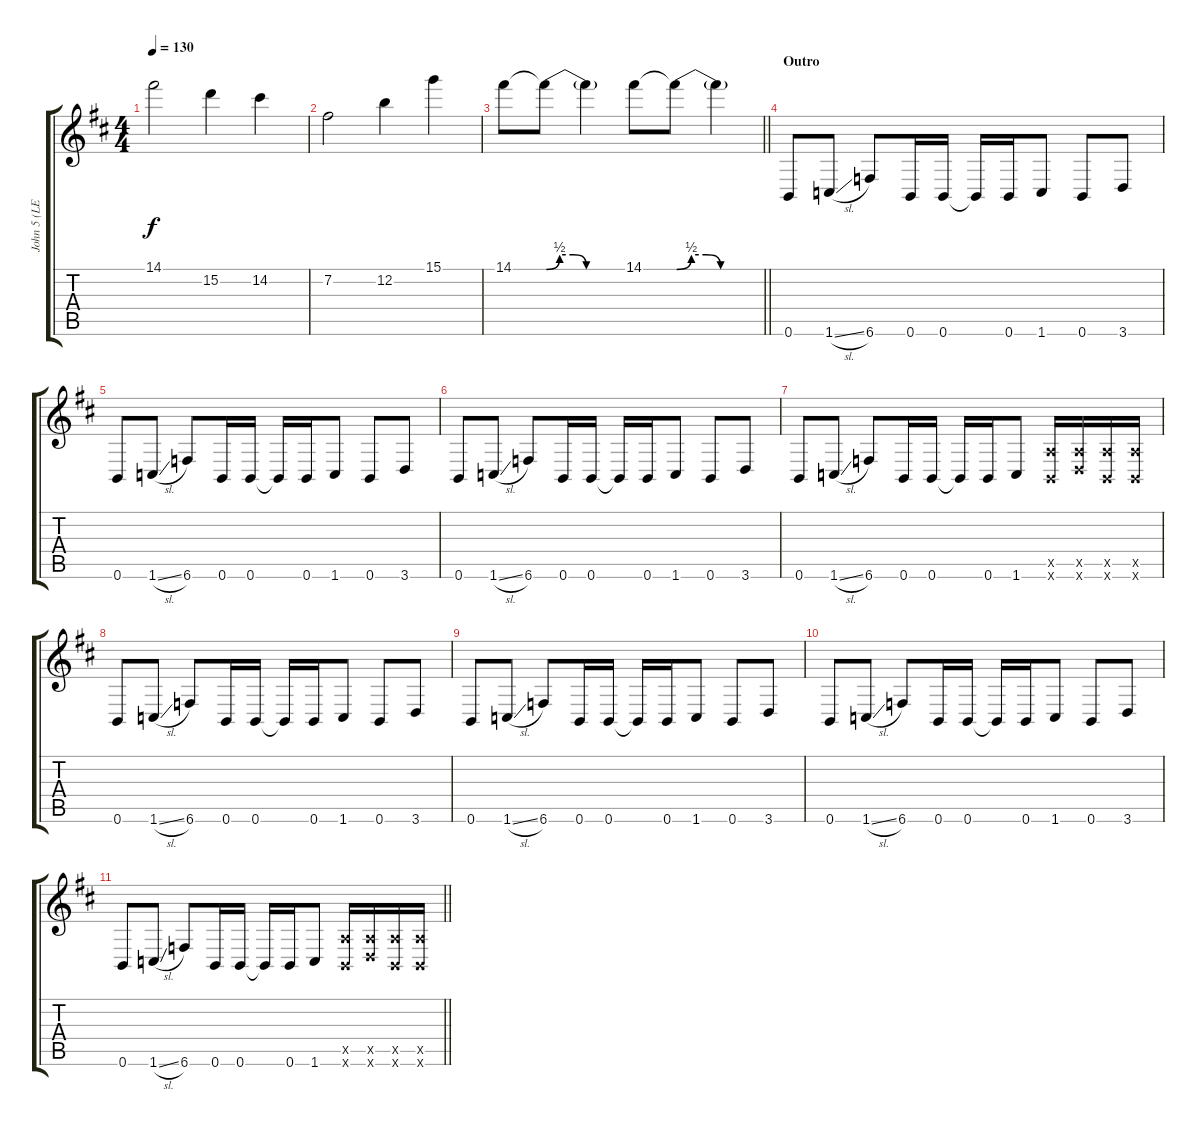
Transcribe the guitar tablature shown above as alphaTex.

\track ("John 5 (LEAD)" "John 5 (LE") {instrument overdrivenguitar}
\staff {score tabs}
\tuning (E4 B3 G3 D3 A2 B1) {hide}
\ts (4 4)
\tempo 130
\clef g2
\ks d
14.1.2{dy f} 15.2.4 14.2.4 |
7.2.2 12.2.4 15.1.4 |
\barLineRight lightlight
14.1.8 14.1{be (custom 0 0 10 2 20 2 30 0 60 0) t}.8 14.1{t}.4 14.1.8 14.1{be (custom 0 0 10 2 20 2 30 0 60 0) t}.8 14.1{t}.4 |
\section ("" "Outro")
0.6.8{balance 16} 1.6{sl}.8 6.6.8 0.6.16 0.6.16 0.6{t}.16 0.6.16 1.6.8 0.6.8 3.6.8 |
0.6.8 1.6{sl}.8 6.6.8 0.6.16 0.6.16 0.6{t}.16 0.6.16 1.6.8 0.6.8 3.6.8 |
0.6.8 1.6{sl}.8 6.6.8 0.6.16 0.6.16 0.6{t}.16 0.6.16 1.6.8 0.6.8 3.6.8 |
0.6.8 1.6{sl}.8 6.6.8 0.6.16 0.6.16 0.6{t}.16 0.6.16 1.6.8 (0.5{x} 0.6{x}).16 (0.5{x} 3.6{x}).16 (0.5{x} 0.6{x}).16 (0.5{x} 0.6{x}).16 |
0.6.8 1.6{sl}.8 6.6.8 0.6.16 0.6.16 0.6{t}.16 0.6.16 1.6.8 0.6.8 3.6.8 |
0.6.8 1.6{sl}.8 6.6.8 0.6.16 0.6.16 0.6{t}.16 0.6.16 1.6.8 0.6.8 3.6.8 |
0.6.8 1.6{sl}.8 6.6.8 0.6.16 0.6.16 0.6{t}.16 0.6.16 1.6.8 0.6.8 3.6.8 |
\barLineRight lightlight
0.6.8 1.6{sl}.8 6.6.8 0.6.16 0.6.16 0.6{t}.16 0.6.16 1.6.8 (0.5{x} 0.6{x}).16 (0.5{x} 3.6{x}).16 (0.5{x} 0.6{x}).16 (0.5{x} 0.6{x}).16
